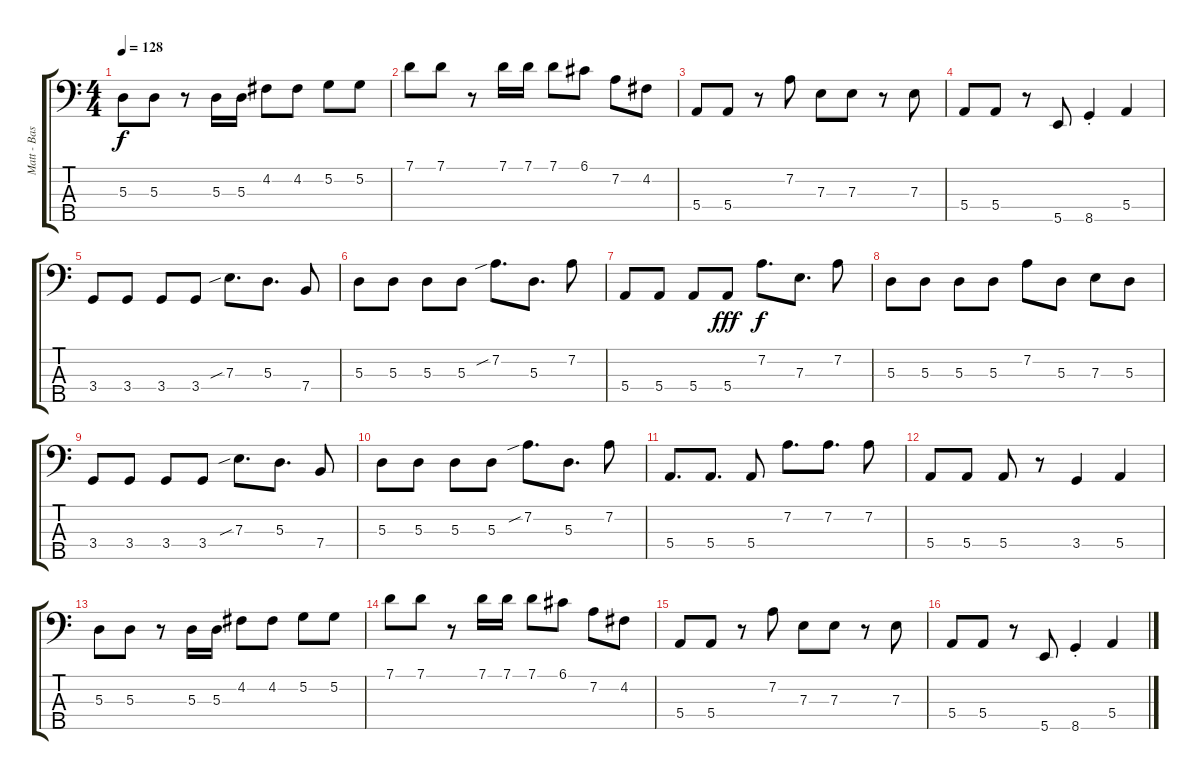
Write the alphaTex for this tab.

\track ("Matt - Bass" "Matt - Bas") {instrument electricbassfinger}
\staff {score tabs}
\tuning (G2 D2 A1 E1 B0) {hide}
\ts (4 4)
\tempo 128
\clef f4
\ks c
5.3.8{dy f} 5.3.8 r.8 5.3.16 5.3.16 4.2.8 4.2.8 5.2.8 5.2.8 |
7.1.8 7.1.8 r.8 7.1.16 7.1.16 7.1.8 6.1.8 7.2.8 4.2.8 |
5.4.8 5.4.8 r.8 7.2.8 7.3.8 7.3.8 r.8 7.3.8 |
5.4.8 5.4.8 r.8 5.5.8 8.5{st}.4 5.4.4 |
3.4.8 3.4.8 3.4.8 3.4.8 7.3{sib}.8{d} 5.3.8{d} 7.4.8 |
5.3.8 5.3.8 5.3.8 5.3.8 7.2{sib}.8{d} 5.3.8{d} 7.2.8 |
5.4.8 5.4.8 5.4.8 5.4.8{dy fff} 7.2.8{d dy f} 7.3.8{d} 7.2.8 |
5.3.8 5.3.8 5.3.8 5.3.8 7.2.8 5.3.8 7.3.8 5.3.8 |
3.4.8 3.4.8 3.4.8 3.4.8 7.3{sib}.8{d} 5.3.8{d} 7.4.8 |
5.3.8 5.3.8 5.3.8 5.3.8 7.2{sib}.8{d} 5.3.8{d} 7.2.8 |
5.4.8{d} 5.4.8{d} 5.4.8 7.2.8{d} 7.2.8{d} 7.2.8 |
5.4.8 5.4.8 5.4.8 r.8 3.4.4 5.4.4 |
5.3.8 5.3.8 r.8 5.3.16 5.3.16 4.2.8 4.2.8 5.2.8 5.2.8 |
7.1.8 7.1.8 r.8 7.1.16 7.1.16 7.1.8 6.1.8 7.2.8 4.2.8 |
5.4.8 5.4.8 r.8 7.2.8 7.3.8 7.3.8 r.8 7.3.8 |
5.4.8 5.4.8 r.8 5.5.8 8.5{st}.4 5.4.4
